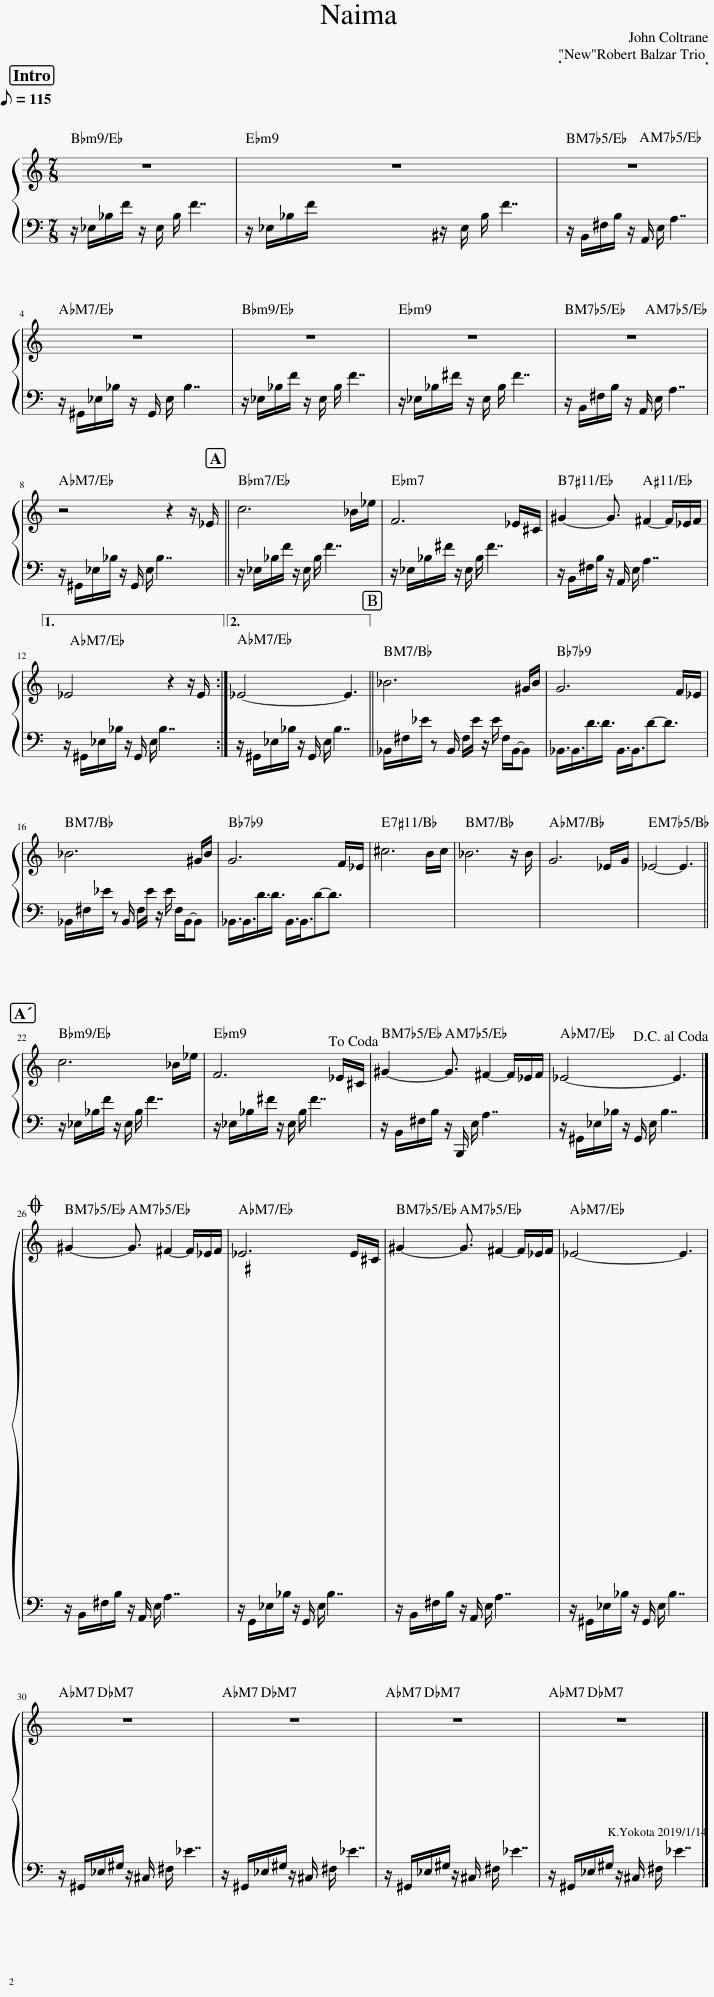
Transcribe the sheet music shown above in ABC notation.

X:1
%%score { 1 | 2 }
L:1/8
Q:1/8=115
M:7/8
I:linebreak $
K:C
V:1 treble
V:2 bass
V:1
 z7 | z7 | z7 |$ z7 | z7 | %5
 z7 | z7 |$ z4 z2 z/ _E/ || c6 _B/_e/ | F6 _E/^C/ | %10
 ^G2- G3/2 ^F2- F/_E/F/ |1$ _E4 z2 z/ E/ :|2 _E4- E3 || _B6 ^G/B/ | G6 F/_E/ |$ %15
 _B6 ^G/B/ | G6 F/_E/ | ^c6 B/c/ | _B6 z/ B/ | G6 _E/G/ | %20
 _E4- E3 ||$ c6 _B/_e/ | F6 _E/^C/ | ^G2- G3/2 ^F2- F/_E/F/!dacoda! | _E4- E3!D.C.! |]$ %25
O ^G2- G3/2 ^F2- F/_E/F/ | _E6 E/^C/ | ^G2- G3/2 ^F2- F/_E/F/ | _E4- E3 |$ z7 | %30
 z7 | z7 | z7 |] %33
V:2
 z/ _E,/_B,/F/ z/ E,/ B,/ F7/2 | z/ _E,/_B,/^F/ z/ E,/ B,/ F7/2 | z/ B,,/^F,/B,/ z/ A,,/ E,/ A,7/2 |$ z/ ^G,,/_E,/_B,/ z/ G,,/ E,/ B,7/2 | z/ _E,/_B,/F/ z/ E,/ B,/ F7/2 | %5
 z/ _E,/_B,/^F/ z/ E,/ B,/ F7/2 | z/ B,,/^F,/B,/ z/ A,,/ E,/ A,7/2 |$ z/ ^G,,/_E,/_B,/ z/ G,,/ E,/ B,7/2 || z/ _E,/_B,/F/ z/ E,/ B,/ F7/2 | z/ _E,/_B,/^F/ z/ E,/ B,/ F7/2 | %10
 z/ B,,/^F,/B,/ z/ A,,/ E,/ A,7/2 |1$ z/ ^G,,/_E,/_B,/ z/ G,,/ E,/ B,7/2 :|2 z/ ^G,,/_E,/_B,/ z/ G,,/ E,/ B,7/2 || _B,,/^F,/_E/ z B,,/ F,/E/ z/ E/ F,/B,,/-B,, | _B,,3/4B,,3/4D3/4D3/4 B,,3/4B,,3/4D-D3/2 |$ %15
 _B,,/^F,/_E/ z B,,/ F,/E/ z/ E/ F,/B,,/-B,, | _B,,3/4B,,3/4D3/4D3/4 B,,3/4B,,3/4D-D3/2 | x7 | x7 | x7 | %20
 x7 ||$ z/ _E,/_B,/F/ z/ E,/ B,/ F7/2 | z/ _E,/_B,/^F/ z/ E,/ B,/ F7/2 | z/ B,,/^F,/B,/ z/ B,,,/ E,/ A,7/2 | z/ ^G,,/_E,/_B,/ z/ G,,/ E,/ B,7/2 |]$ %25
 z/ B,,/^F,/B,/ z/ A,,/ E,/ A,7/2 | z/ ^G,,/_E,/_B,/ z/ G,,/ E,/ B,7/2 | z/ B,,/^F,/B,/ z/ A,,/ E,/ A,7/2 | z/ ^G,,/_E,/_B,/ z/ G,,/ E,/ B,7/2 |$ z/ ^G,,/_E,/^G,/ z/ ^C,/ ^F,/ _E7/2 | %30
 z/ ^G,,/_E,/^G,/ z/ ^C,/ ^F,/ _E7/2 | z/ ^G,,/_E,/^G,/ z/ ^C,/ ^F,/ _E7/2 | z/ ^G,,/_E,/^G,/ z/ ^C,/ ^F,/ _E7/2 |] %33
